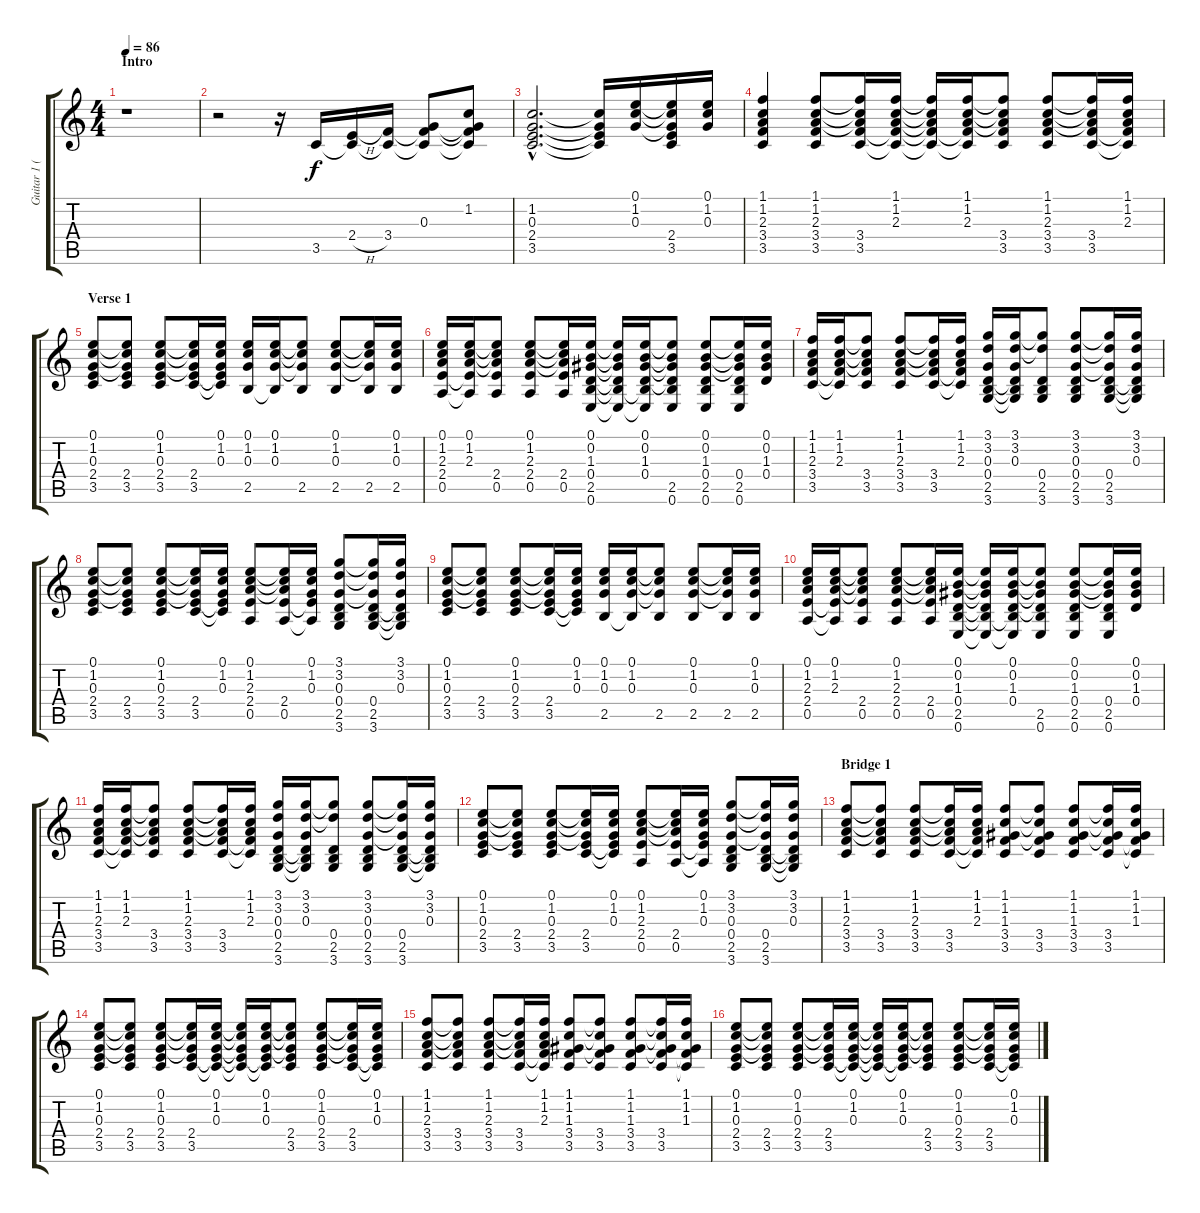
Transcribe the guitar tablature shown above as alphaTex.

\track ("Guitar 1 (Noel)" "Guitar 1 (") {instrument overdrivenguitar}
\staff {score tabs}
\tuning (E4 B3 G3 D3 A2 E2) {hide}
\ts (4 4)
\section ("" "Intro")
\tempo 86
\clef g2
\ks c
r.1{dy f instrument overdrivenguitar} |
r.2 r.16 3.5.16 (2.4{h} 3.5{t}).16 (3.4 3.5{t}).16 (0.3 3.4{t} 3.5{t}).8 (1.2 0.3{t} 3.4{t} 3.5{t}).8 |
(1.2{hac} 0.3{hac} 2.4{hac} 3.5{hac}).2{d} (1.2{t} 0.3{t} 2.4{t} 3.5{t}).16 (0.1 1.2 0.3).16 (0.1{t} 1.2{t} 0.3{t} 2.4 3.5).16 (0.1 1.2 0.3).16 |
(1.1 1.2 2.3 3.4 3.5).4 (1.1 1.2 2.3 3.4 3.5).8 (1.1{t} 1.2{t} 2.3{t} 3.4 3.5).16 (1.1 1.2 2.3 3.4{t} 3.5{t}).16 (1.1{t} 1.2{t} 2.3{t} 3.4{t} 3.5{t}).16 (1.1 1.2 2.3 3.4{t} 3.5{t}).16 (1.1{t} 1.2{t} 2.3{t} 3.4 3.5).8 (1.1 1.2 2.3 3.4 3.5).8 (1.1{t} 1.2{t} 2.3{t} 3.4 3.5).16 (1.1 1.2 2.3 3.4{t} 3.5{t}).16 |
\section ("" "Verse 1")
(0.1 1.2 0.3 2.4 3.5).8 (0.1{t} 1.2{t} 0.3{t} 2.4 3.5).8 (0.1 1.2 0.3 2.4 3.5).8 (0.1{t} 1.2{t} 0.3{t} 2.4 3.5).16 (0.1 1.2 0.3 2.4{t} 3.5{t}).16 (0.1 1.2 0.3 2.5).16 (0.1 1.2 0.3 2.5{t}).16 (0.1{t} 1.2{t} 0.3{t} 2.5).8 (0.1 1.2 0.3 2.5).8 (0.1{t} 1.2{t} 0.3{t} 2.5).16 (0.1 1.2 0.3 2.5).16 |
(0.1 1.2 2.3 2.4 0.5).16 (0.1 1.2 2.3 2.4{t} 0.5{t}).16 (0.1{t} 1.2{t} 2.3{t} 2.4 0.5).8 (0.1 1.2 2.3 2.4 0.5).8 (0.1{t} 1.2{t} 2.3{t} 2.4 0.5).16 (0.1 0.2 1.3 0.4 2.5 0.6).16 (0.1{t} 0.2{t} 1.3{t} 0.4{t} 2.5{t} 0.6{t}).16 (0.1 0.2 1.3 0.4 2.5{t} 0.6{t}).16 (0.1{t} 0.2{t} 1.3{t} 0.4{t} 2.5 0.6).8 (0.1 0.2 1.3 0.4 2.5 0.6).8 (0.1{t} 0.2{t} 1.3{t} 0.4 2.5 0.6).16 (0.1 0.2 1.3 0.4).16 |
(1.1 1.2 2.3 3.4 3.5).16 (1.1 1.2 2.3 3.4{t} 3.5{t}).16 (1.1{t} 1.2{t} 2.3{t} 3.4 3.5).8 (1.1 1.2 2.3 3.4 3.5).8 (1.1{t} 1.2{t} 2.3{t} 3.4 3.5).16 (1.1 1.2 2.3 3.4{t} 3.5{t}).16 (3.1 3.2 0.3 0.4 2.5 3.6).16 (3.1 3.2 0.3 0.4{t} 2.5{t} 3.6{t}).16 (3.1{t} 3.2{t} 0.4 2.5 3.6).8 (3.1 3.2 0.3 0.4 2.5 3.6).8 (3.1{t} 3.2{t} 0.3{t} 0.4 2.5 3.6).16 (3.1 3.2 0.3 0.4{t} 2.5{t} 3.6{t}).16 |
(0.1 1.2 0.3 2.4 3.5).8 (0.1{t} 1.2{t} 0.3{t} 2.4 3.5).8 (0.1 1.2 0.3 2.4 3.5).8 (0.1{t} 1.2{t} 0.3{t} 2.4 3.5).16 (0.1 1.2 0.3 2.4{t} 3.5{t}).16 (0.1 1.2 2.3 2.4 0.5).8 (0.1{t} 1.2{t} 2.3{t} 2.4 0.5).16 (0.1 1.2 0.3 2.4{t} 0.5{t}).16 (3.1 3.2 0.3 0.4 2.5 3.6).8 (3.1{t} 3.2{t} 0.3{t} 0.4 2.5 3.6).16 (3.1 3.2 0.3 0.4{t} 2.5{t} 3.6{t}).16 |
(0.1 1.2 0.3 2.4 3.5).8 (0.1{t} 1.2{t} 0.3{t} 2.4 3.5).8 (0.1 1.2 0.3 2.4 3.5).8 (0.1{t} 1.2{t} 0.3{t} 2.4 3.5).16 (0.1 1.2 0.3 2.4{t} 3.5{t}).16 (0.1 1.2 0.3 2.5).16 (0.1 1.2 0.3 2.5{t}).16 (0.1{t} 1.2{t} 0.3{t} 2.5).8 (0.1 1.2 0.3 2.5).8 (0.1{t} 1.2{t} 0.3{t} 2.5).16 (0.1 1.2 0.3 2.5).16 |
(0.1 1.2 2.3 2.4 0.5).16 (0.1 1.2 2.3 2.4{t} 0.5{t}).16 (0.1{t} 1.2{t} 2.3{t} 2.4 0.5).8 (0.1 1.2 2.3 2.4 0.5).8 (0.1{t} 1.2{t} 2.3{t} 2.4 0.5).16 (0.1 0.2 1.3 0.4 2.5 0.6).16 (0.1{t} 0.2{t} 1.3{t} 0.4{t} 2.5{t} 0.6{t}).16 (0.1 0.2 1.3 0.4 2.5{t} 0.6{t}).16 (0.1{t} 0.2{t} 1.3{t} 0.4{t} 2.5 0.6).8 (0.1 0.2 1.3 0.4 2.5 0.6).8 (0.1{t} 0.2{t} 1.3{t} 0.4 2.5 0.6).16 (0.1 0.2 1.3 0.4).16 |
(1.1 1.2 2.3 3.4 3.5).16 (1.1 1.2 2.3 3.4{t} 3.5{t}).16 (1.1{t} 1.2{t} 2.3{t} 3.4 3.5).8 (1.1 1.2 2.3 3.4 3.5).8 (1.1{t} 1.2{t} 2.3{t} 3.4 3.5).16 (1.1 1.2 2.3 3.4{t} 3.5{t}).16 (3.1 3.2 0.3 0.4 2.5 3.6).16 (3.1 3.2 0.3 0.4{t} 2.5{t} 3.6{t}).16 (3.1{t} 3.2{t} 0.4 2.5 3.6).8 (3.1 3.2 0.3 0.4 2.5 3.6).8 (3.1{t} 3.2{t} 0.3{t} 0.4 2.5 3.6).16 (3.1 3.2 0.3 0.4{t} 2.5{t} 3.6{t}).16 |
(0.1 1.2 0.3 2.4 3.5).8 (0.1{t} 1.2{t} 0.3{t} 2.4 3.5).8 (0.1 1.2 0.3 2.4 3.5).8 (0.1{t} 1.2{t} 0.3{t} 2.4 3.5).16 (0.1 1.2 0.3 2.4{t} 3.5{t}).16 (0.1 1.2 2.3 2.4 0.5).8 (0.1{t} 1.2{t} 2.3{t} 2.4 0.5).16 (0.1 1.2 0.3 2.4{t} 0.5{t}).16 (3.1 3.2 0.3 0.4 2.5 3.6).8 (3.1{t} 3.2{t} 0.3{t} 0.4 2.5 3.6).16 (3.1 3.2 0.3 0.4{t} 2.5{t} 3.6{t}).16 |
\section ("" "Bridge 1")
(1.1 1.2 2.3 3.4 3.5).8 (1.1{t} 1.2{t} 2.3{t} 3.4 3.5).8 (1.1 1.2 2.3 3.4 3.5).8 (1.1{t} 1.2{t} 2.3{t} 3.4 3.5).16 (1.1 1.2 2.3 3.4{t} 3.5{t}).16 (1.1 1.2 1.3 3.4 3.5).8 (1.1{t} 1.2{t} 1.3{t} 3.4 3.5).8 (1.1 1.2 1.3 3.4 3.5).8 (1.1{t} 1.2{t} 1.3{t} 3.4 3.5).16 (1.1 1.2 1.3 3.4{t} 3.5{t}).16 |
(0.1 1.2 0.3 2.4 3.5).8 (0.1{t} 1.2{t} 0.3{t} 2.4 3.5).8 (0.1 1.2 0.3 2.4 3.5).8 (0.1{t} 1.2{t} 0.3{t} 2.4 3.5).16 (0.1 1.2 0.3 2.4{t} 3.5{t}).16 (0.1{t} 1.2{t} 0.3{t} 2.4{t} 3.5{t}).16 (0.1 1.2 0.3 2.4{t} 3.5{t}).16 (0.1{t} 1.2{t} 0.3{t} 2.4 3.5).8 (0.1 1.2 0.3 2.4 3.5).8 (0.1{t} 1.2{t} 0.3{t} 2.4 3.5).16 (0.1 1.2 0.3 2.4{t} 3.5{t}).16 |
(1.1 1.2 2.3 3.4 3.5).8 (1.1{t} 1.2{t} 2.3{t} 3.4 3.5).8 (1.1 1.2 2.3 3.4 3.5).8 (1.1{t} 1.2{t} 2.3{t} 3.4 3.5).16 (1.1 1.2 2.3 3.4{t} 3.5{t}).16 (1.1 1.2 1.3 3.4 3.5).8 (1.1{t} 1.2{t} 1.3{t} 3.4 3.5).8 (1.1 1.2 1.3 3.4 3.5).8 (1.1{t} 1.2{t} 1.3{t} 3.4 3.5).16 (1.1 1.2 1.3 3.4{t} 3.5{t}).16 |
(0.1 1.2 0.3 2.4 3.5).8 (0.1{t} 1.2{t} 0.3{t} 2.4 3.5).8 (0.1 1.2 0.3 2.4 3.5).8 (0.1{t} 1.2{t} 0.3{t} 2.4 3.5).16 (0.1 1.2 0.3 2.4{t} 3.5{t}).16 (0.1{t} 1.2{t} 0.3{t} 2.4{t} 3.5{t}).16 (0.1 1.2 0.3 2.4{t} 3.5{t}).16 (0.1{t} 1.2{t} 0.3{t} 2.4 3.5).8 (0.1 1.2 0.3 2.4 3.5).8 (0.1{t} 1.2{t} 0.3{t} 2.4 3.5).16 (0.1 1.2 0.3 2.4{t} 3.5{t}).16
